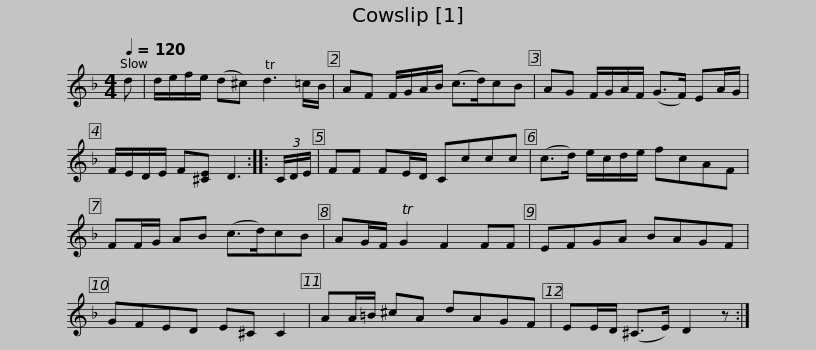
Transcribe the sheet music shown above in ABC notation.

X:1
L:1/8
Q:1/4=120
M:4/4
I:linebreak $
K:Dmin
V:1 treble
V:1
 d | d/e/f/e/ (d^c) Td3 =c/B/ | AF F/G/A/B/ (c>d)cB | AG F/G/A/F/ (G>F) EA/G/ | F/E/D/E/ F[^CE] D3 ::$ %5
 (3C/D/E/ | FF FE/D/ Cccc | (c>d) e/c/d/e/ fcAF | FF/G/ AB (c>d)cB | AG/F/ TG2 F2 FF |$ %10
 EFGA BAGF | GFED E^C C2 | AA/=B/ ^cA dAGF | EE/D/ (^C>E) D2 z :| %14
